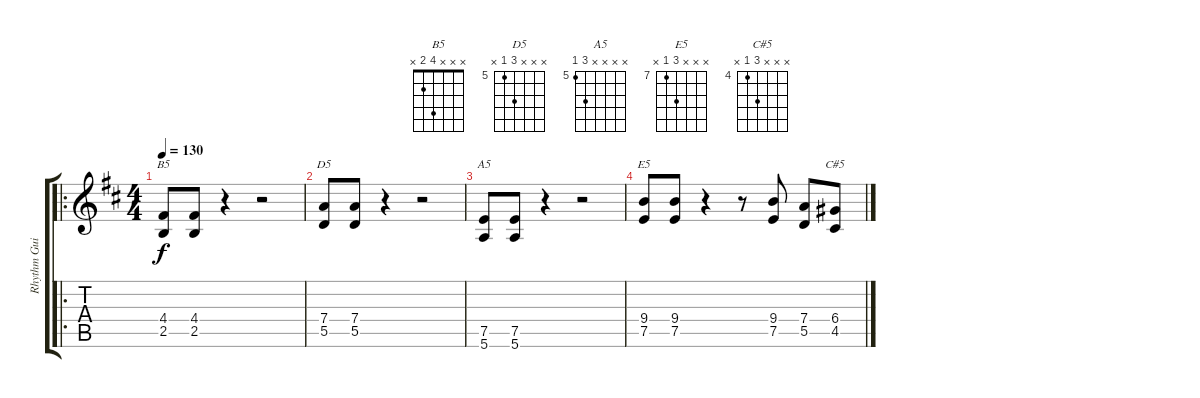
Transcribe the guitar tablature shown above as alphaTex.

\track ("Rhythm Guitar" "Rhythm Gui") {instrument overdrivenguitar}
\staff {score tabs}
\tuning (E4 B3 G3 D3 A2 E2) {hide}
\chord ("B5" x x x 4 2 x)
\chord ("D5" x x x 7 5 x) {firstfret 5}
\chord ("A5" x x x x 7 5) {firstfret 5}
\chord ("E5" x x x 9 7 x) {firstfret 7}
\chord ("C#5" x x x 6 4 x) {firstfret 4}
\ro
\ts (4 4)
\tempo 130
\clef g2
\ks d
(4.4 2.5).8{ch "B5" dy f instrument overdrivenguitar} (4.4 2.5).8 r.4 r.2 |
(7.4 5.5).8{ch "D5"} (7.4 5.5).8 r.4 r.2 |
(7.5 5.6).8{ch "A5"} (7.5 5.6).8 r.4 r.2 |
(9.4 7.5).8{ch "E5"} (9.4 7.5).8 r.4 r.8 (9.4 7.5).8 (7.4 5.5).8 (6.4 4.5).8{ch "C#5"}
